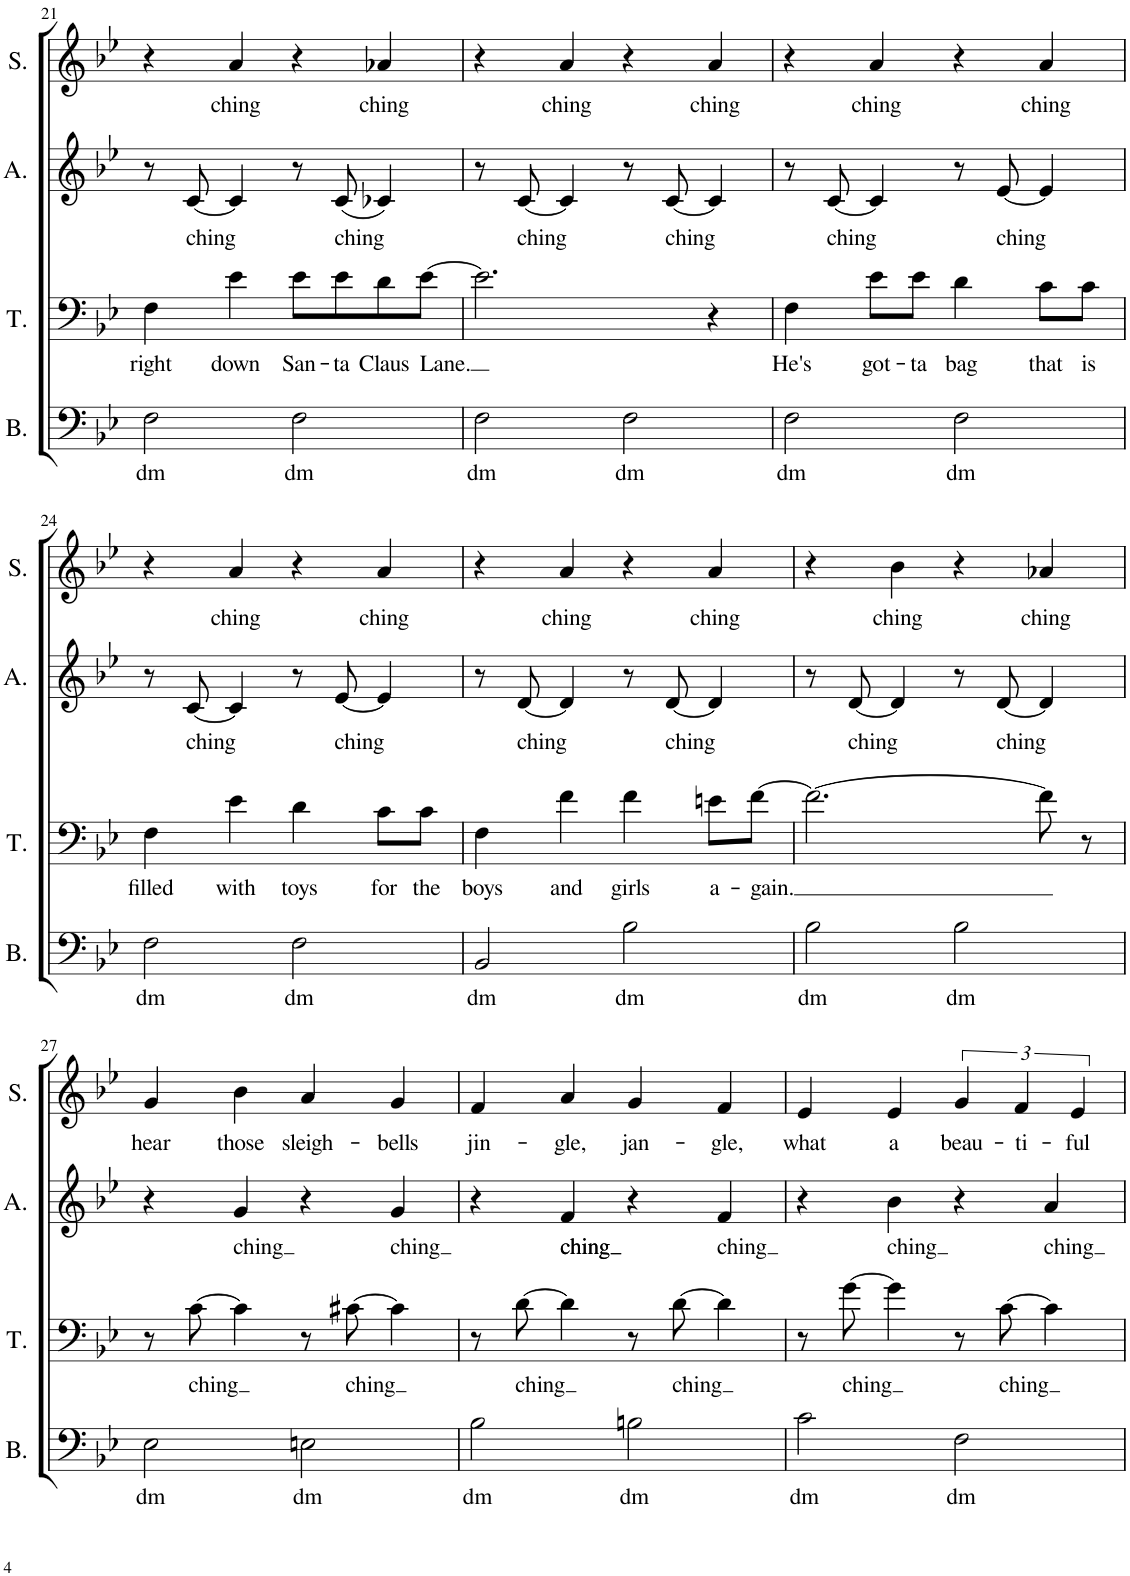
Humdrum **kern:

**kern	**text	**kern	**text	**kern	**text	**kern	**text
*part4	*part4	*part3	*part3	*part2	*part2	*part1	*part1
*staff4	*staff4	*staff3	*staff3	*staff2	*staff2	*staff1	*staff1
*I"Bass	*	*I"Tenor	*	*I"Alto	*	*I"Soprano	*
*I'B.	*	*I'T.	*	*I'A.	*	*I'S.	*
!!LO:PB:g=z
*clefX	*	*clefF4	*	*clefG2	*	*clefG2	*
*k[b-e-]	*	*k[b-e-]	*	*k[b-e-]	*	*k[b-e-]	*
*M4/4	*	*M4/4	*	*M4/4	*	*M4/4	*
=21	=21	=21	=21	=21	=21	=21	=21
!	!LO:LY:b	!	!LO:LY:b	!	!	!	!
2F\	dm	4F\	right	8r	.	4r	.
!	!	!	!	!	!LO:LY:b	!	!
.	.	.	.	[8c/	ching	.	.
!	!	!	!LO:LY:b	!	!	!	!LO:LY:b
.	.	4e-\	down	4c/]	.	4a/	ching
!	!LO:LY:b	!	!LO:LY:b	!	!	!	!
2F\	dm	8e-\L	San-	8r	.	4r	.
!	!	!	!LO:LY:b	!	!LO:LY:b	!	!
.	.	8e-\	-ta	(8c/	ching	.	.
!	!	!	!LO:LY:b	!	!	!	!LO:LY:b
.	.	8d\	Claus	4c-X/)	.	4a-X/	ching
!	!	!	!LO:LY:b	!	!	!	!
.	.	[8e-\J	Lane.	.	.	.	.
=22	=22	=22	=22	=22	=22	=22	=22
!	!LO:LY:b	!	!	!	!	!	!
2F\	dm	2.e-\]	.	8r	.	4r	.
!	!	!	!	!	!LO:LY:b	!	!
.	.	.	.	[8c/	ching	.	.
!	!	!	!	!	!	!	!LO:LY:b
.	.	.	.	4c/]	.	4a/	ching
!	!LO:LY:b	!	!	!	!	!	!
2F\	dm	.	.	8r	.	4r	.
!	!	!	!	!	!LO:LY:b	!	!
.	.	.	.	[8c/	ching	.	.
!	!	!	!	!	!	!	!LO:LY:b
.	.	4r	.	4c/]	.	4a/	ching
=23	=23	=23	=23	=23	=23	=23	=23
!	!LO:LY:b	!	!LO:LY:b	!	!	!	!
2F\	dm	4F\	He's	8r	.	4r	.
!	!	!	!	!	!LO:LY:b	!	!
.	.	.	.	[8c/	ching	.	.
!	!	!	!LO:LY:b	!	!	!	!LO:LY:b
.	.	8e-\L	got-	4c/]	.	4a/	ching
!	!	!	!LO:LY:b	!	!	!	!
.	.	8e-\J	-ta	.	.	.	.
!	!LO:LY:b	!	!LO:LY:b	!	!	!	!
2F\	dm	4d\	bag	8r	.	4r	.
!	!	!	!	!	!LO:LY:b	!	!
.	.	.	.	[8e-/	ching	.	.
!	!	!	!LO:LY:b	!	!	!	!LO:LY:b
.	.	8c\L	that	4e-/]	.	4a/	ching
!	!	!	!LO:LY:b	!	!	!	!
.	.	8c\J	is	.	.	.	.
!!LO:LB:g=z
=24	=24	=24	=24	=24	=24	=24	=24
!	!LO:LY:b	!	!LO:LY:b	!	!	!	!
2F\	dm	4F\	filled	8r	.	4r	.
!	!	!	!	!	!LO:LY:b	!	!
.	.	.	.	[8c/	ching	.	.
!	!	!	!LO:LY:b	!	!	!	!LO:LY:b
.	.	4e-\	with	4c/]	.	4a/	ching
!	!LO:LY:b	!	!LO:LY:b	!	!	!	!
2F\	dm	4d\	toys	8r	.	4r	.
!	!	!	!	!	!LO:LY:b	!	!
.	.	.	.	[8e-/	ching	.	.
!	!	!	!LO:LY:b	!	!	!	!LO:LY:b
.	.	8c\L	for	4e-/]	.	4a/	ching
!	!	!	!LO:LY:b	!	!	!	!
.	.	8c\J	the	.	.	.	.
=25	=25	=25	=25	=25	=25	=25	=25
!	!LO:LY:b	!	!LO:LY:b	!	!	!	!
2BB-/	dm	4F\	boys	8r	.	4r	.
!	!	!	!	!	!LO:LY:b	!	!
.	.	.	.	[8d/	ching	.	.
!	!	!	!LO:LY:b	!	!	!	!LO:LY:b
.	.	4f\	and	4d/]	.	4a/	ching
!	!LO:LY:b	!	!LO:LY:b	!	!	!	!
2B-\	dm	4f\	girls	8r	.	4r	.
!	!	!	!	!	!LO:LY:b	!	!
.	.	.	.	[8d/	ching	.	.
!	!	!	!LO:LY:b	!	!	!	!LO:LY:b
.	.	8en\L	a-	4d/]	.	4a/	ching
!	!	!	!LO:LY:b	!	!	!	!
.	.	[8f\J	-gain.	.	.	.	.
=26	=26	=26	=26	=26	=26	=26	=26
!	!LO:LY:b	!	!	!	!	!	!
2B-\	dm	2.f\_	.	8r	.	4r	.
!	!	!	!	!	!LO:LY:b	!	!
.	.	.	.	[8d/	ching	.	.
!	!	!	!	!	!	!	!LO:LY:b
.	.	.	.	4d/]	.	4b-\	ching
!	!LO:LY:b	!	!	!	!	!	!
2B-\	dm	.	.	8r	.	4r	.
!	!	!	!	!	!LO:LY:b	!	!
.	.	.	.	[8d/	ching	.	.
!	!	!	!	!	!	!	!LO:LY:b
.	.	8f\]	.	4d/]	.	4a-X/	ching
.	.	8r	.	.	.	.	.
!!LO:LB:g=z
=27	=27	=27	=27	=27	=27	=27	=27
!	!LO:LY:b	!	!	!	!	!	!LO:LY:b
2E-\	dm	8r	.	4r	.	4g/	hear
!	!	!	!LO:LY:b	!	!	!	!
.	.	[8c\	ching	.	.	.	.
!	!	!	!	!	!LO:LY:b	!	!LO:LY:b
.	.	4c\]	.	4g/	ching	4b-\	those
!	!LO:LY:b	!	!	!	!	!	!LO:LY:b
2En\	dm	8r	.	4r	.	4a/	sleigh-
!	!	!	!LO:LY:b	!	!	!	!
.	.	[8c#X\	ching	.	.	.	.
!	!	!	!	!	!LO:LY:b	!	!LO:LY:b
.	.	4c#\]	.	4g/	ching	4g/	-bells
=28	=28	=28	=28	=28	=28	=28	=28
!	!LO:LY:b	!	!	!	!	!	!LO:LY:b
2B-\	dm	8r	.	4r	.	4f/	jin-
!	!	!	!LO:LY:b	!	!	!	!
.	.	[8d\	ching	.	.	.	.
!	!	!	!	!	!LO:LY:b	!	!LO:LY:b
.	.	4d\]	.	4f/	ching	4a/	-gle,
!	!LO:LY:b	!	!	!	!	!	!LO:LY:b
2Bn\	dm	8r	.	4r	.	4g/	jan-
!	!	!	!LO:LY:b	!	!	!	!
.	.	[8d\	ching	.	.	.	.
!	!	!	!	!	!LO:LY:b	!	!LO:LY:b
.	.	4d\]	.	4f/	ching	4f/	-gle,
=29	=29	=29	=29	=29	=29	=29	=29
!	!LO:LY:b	!	!	!	!	!	!LO:LY:b
2c\	dm	8r	.	4r	.	4e-/	what
!	!	!	!LO:LY:b	!	!	!	!
.	.	[8g\	ching	.	.	.	.
!	!	!	!	!	!LO:LY:b	!	!LO:LY:b
.	.	4g\]	.	4b-\	ching	4e-/	a
!	!LO:LY:b	!	!	!	!	!	!LO:LY:b
2F\	dm	8r	.	4r	.	6g/	beau-
!	!	!	!LO:LY:b	!	!	!	!
.	.	[8c\	ching	.	.	.	.
!	!	!	!	!	!	!	!LO:LY:b
.	.	.	.	.	.	6f/	-ti-
!	!	!	!	!	!LO:LY:b	!	!
.	.	4c\]	.	4a/	ching	.	.
!	!	!	!	!	!	!	!LO:LY:b
.	.	.	.	.	.	6e-/	-ful
=	=	=	=	=	=	=	=
*-	*-	*-	*-	*-	*-	*-	*-
